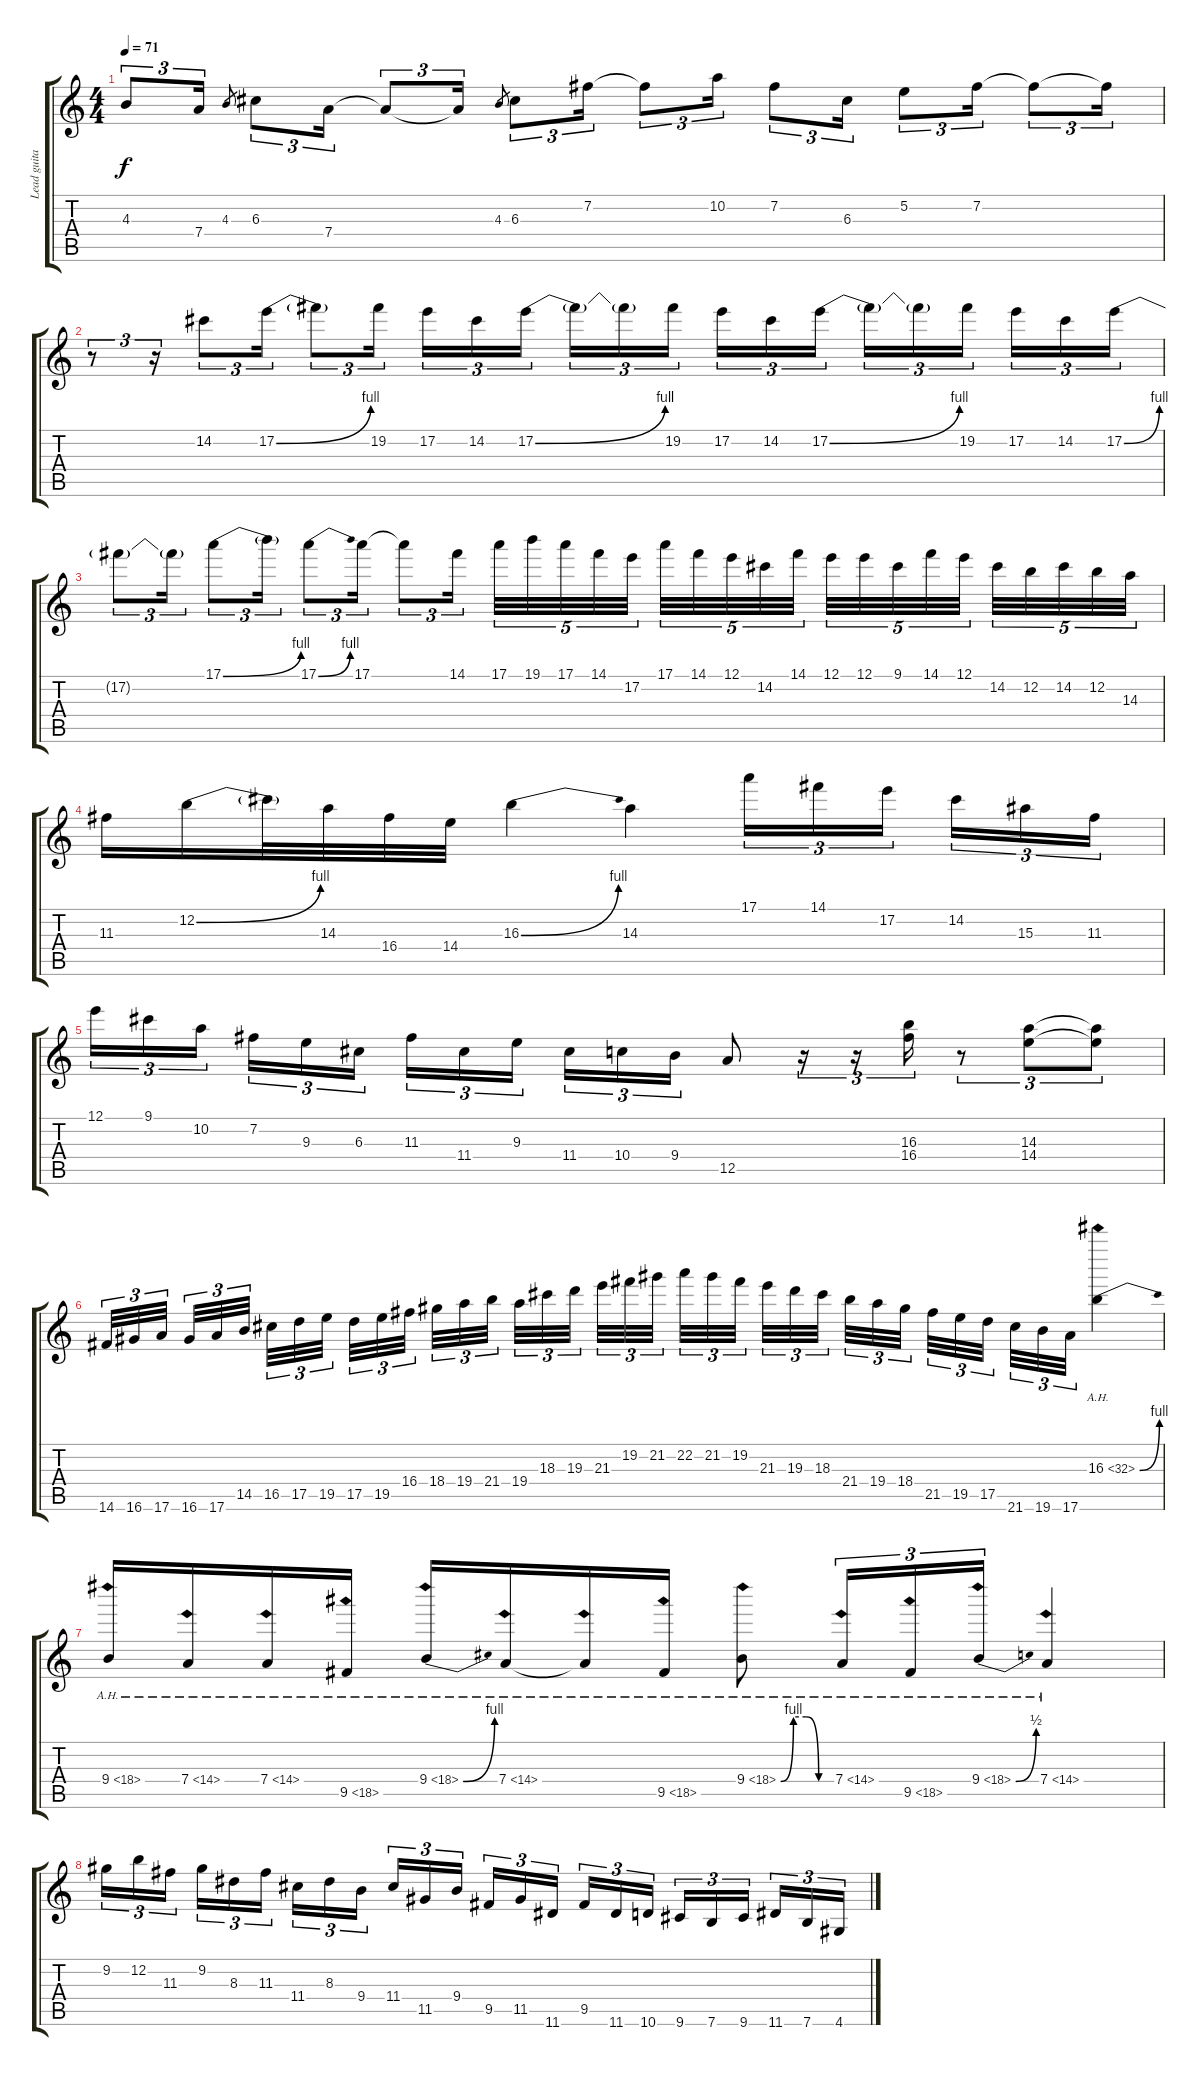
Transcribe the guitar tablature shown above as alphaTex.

\track ("Lead guitar (P.Rondat)" "Lead guita") {instrument overdrivenguitar}
\staff {score tabs}
\tuning (E4 B3 G3 D3 A2 E2) {hide}
\ts (4 4)
\tempo 71
\clef g2
\ks c
4.3.8{tu (3 2) dy f} 7.4.16{tu (3 2)} 4.3.8{gr} 6.3.8{tu (3 2)} 7.4.16{tu (3 2)} 7.4{t}.8{tu (3 2)} 7.4{t}.16{tu (3 2)} 4.3.8{gr} 6.3.8{tu (3 2)} 7.2.16{tu (3 2)} 7.2{t}.8{tu (3 2)} 10.2.16{tu (3 2)} 7.2.8{tu (3 2)} 6.3.16{tu (3 2)} 5.2.8{tu (3 2)} 7.2.16{tu (3 2)} 7.2{t}.8{tu (3 2)} 7.2{t}.16{tu (3 2)} |
r.8{tu (3 2)} r.16{tu (3 2)} 14.2.8{tu (3 2)} 17.2{be (bend 0 0 60 4)}.16{tu (3 2)} 17.2{t}.8{tu (3 2)} 19.2.16{tu (3 2)} 17.2.16{tu (3 2)} 14.2.16{tu (3 2)} 17.2{be (bend 0 0 60 4)}.16{tu (3 2)} 17.2{t}.16{tu (3 2)} 17.2{t}.16{tu (3 2)} 19.2.16{tu (3 2)} 17.2.16{tu (3 2)} 14.2.16{tu (3 2)} 17.2{be (bend 0 0 60 4)}.16{tu (3 2)} 17.2{t}.16{tu (3 2)} 17.2{t}.16{tu (3 2)} 19.2.16{tu (3 2)} 17.2.16{tu (3 2)} 14.2.16{tu (3 2)} 17.2{be (bend 0 0 60 4)}.16{tu (3 2)} |
17.2{t}.8{tu (3 2)} 17.2{t}.16{tu (3 2)} 17.1{be (bend 0 0 60 4)}.8{tu (3 2)} 17.1{t}.16{tu (3 2)} 17.1{be (bend 0 0 60 4)}.8{tu (3 2)} 17.1.16{tu (3 2)} 17.1{t}.8{tu (3 2)} 14.1.16{tu (3 2)} 17.1.32{tu (5 4)} 19.1.32{tu (5 4)} 17.1.32{tu (5 4)} 14.1.32{tu (5 4)} 17.2.32{tu (5 4)} 17.1.32{tu (5 4)} 14.1.32{tu (5 4)} 12.1.32{tu (5 4)} 14.2.32{tu (5 4)} 14.1.32{tu (5 4)} 12.1.32{tu (5 4)} 12.1.32{tu (5 4)} 9.1.32{tu (5 4)} 14.1.32{tu (5 4)} 12.1.32{tu (5 4)} 14.2.32{tu (5 4)} 12.2.32{tu (5 4)} 14.2.32{tu (5 4)} 12.2.32{tu (5 4)} 14.3.32{tu (5 4)} |
11.3.16 12.2{be (bend 0 0 60 4)}.16 12.2{t}.32 14.3.32 16.4.32 14.4.32 16.3{be (bend 0 0 60 4)}.4 14.3.4 17.1.16{tu (3 2)} 14.1.16{tu (3 2)} 17.2.16{tu (3 2)} 14.2.16{tu (3 2)} 15.3.16{tu (3 2)} 11.3.16{tu (3 2)} |
12.1.16{tu (3 2)} 9.1.16{tu (3 2)} 10.2.16{tu (3 2)} 7.2.16{tu (3 2)} 9.3.16{tu (3 2)} 6.3.16{tu (3 2)} 11.3.16{tu (3 2)} 11.4.16{tu (3 2)} 9.3.16{tu (3 2)} 11.4.16{tu (3 2)} 10.4.16{tu (3 2)} 9.4.16{tu (3 2)} 12.5.8 r.16{tu (3 2)} r.16{tu (3 2)} (16.3 16.4).16{tu (3 2)} r.8{tu (3 2)} (14.3 14.4).8{tu (3 2)} (14.3{t} 14.4{t}).8{tu (3 2)} |
14.6.32{tu (3 2)} 16.6.32{tu (3 2)} 17.6.32{tu (3 2)} 16.6.32{tu (3 2)} 17.6.32{tu (3 2)} 14.5.32{tu (3 2)} 16.5.32{tu (3 2)} 17.5.32{tu (3 2)} 19.5.32{tu (3 2)} 17.5.32{tu (3 2)} 19.5.32{tu (3 2)} 16.4.32{tu (3 2)} 18.4.32{tu (3 2)} 19.4.32{tu (3 2)} 21.4.32{tu (3 2)} 19.4.32{tu (3 2)} 18.3.32{tu (3 2)} 19.3.32{tu (3 2)} 21.3.32{tu (3 2)} 19.2.32{tu (3 2)} 21.2.32{tu (3 2)} 22.2.32{tu (3 2)} 21.2.32{tu (3 2)} 19.2.32{tu (3 2)} 21.3.32{tu (3 2)} 19.3.32{tu (3 2)} 18.3.32{tu (3 2)} 21.4.32{tu (3 2)} 19.4.32{tu (3 2)} 18.4.32{tu (3 2)} 21.5.32{tu (3 2)} 19.5.32{tu (3 2)} 17.5.32{tu (3 2)} 21.6.32{tu (3 2)} 19.6.32{tu (3 2)} 17.6.32{tu (3 2)} 16.3{be (bend 0 0 60 4) ah 16}.4 |
9.4{ah 9}.16 7.4{ah 7}.16 7.4{ah 7}.16 9.5{ah 9}.16 9.4{be (bend 0 0 60 4) ah 9}.16 7.4{ah 7}.16 7.4{ah 7 t}.16 9.5{ah 9}.16 9.4{be (custom 0 0 15 4 30 4 45 0 60 0) ah 9}.8 7.4{ah 7}.16{tu (3 2)} 9.5{ah 9}.16{tu (3 2)} 9.4{be (bend 0 0 60 2) ah 9}.16{tu (3 2)} 7.4{ah 7}.4 |
9.2.16{tu (3 2)} 12.2.16{tu (3 2)} 11.3.16{tu (3 2)} 9.2.16{tu (3 2)} 8.3.16{tu (3 2)} 11.3.16{tu (3 2)} 11.4.16{tu (3 2)} 8.3.16{tu (3 2)} 9.4.16{tu (3 2)} 11.4.16{tu (3 2)} 11.5.16{tu (3 2)} 9.4.16{tu (3 2)} 9.5.16{tu (3 2)} 11.5.16{tu (3 2)} 11.6.16{tu (3 2)} 9.5.16{tu (3 2)} 11.6.16{tu (3 2)} 10.6.16{tu (3 2)} 9.6.16{tu (3 2)} 7.6.16{tu (3 2)} 9.6.16{tu (3 2)} 11.6.16{tu (3 2)} 7.6.16{tu (3 2)} 4.6.16{tu (3 2)}
